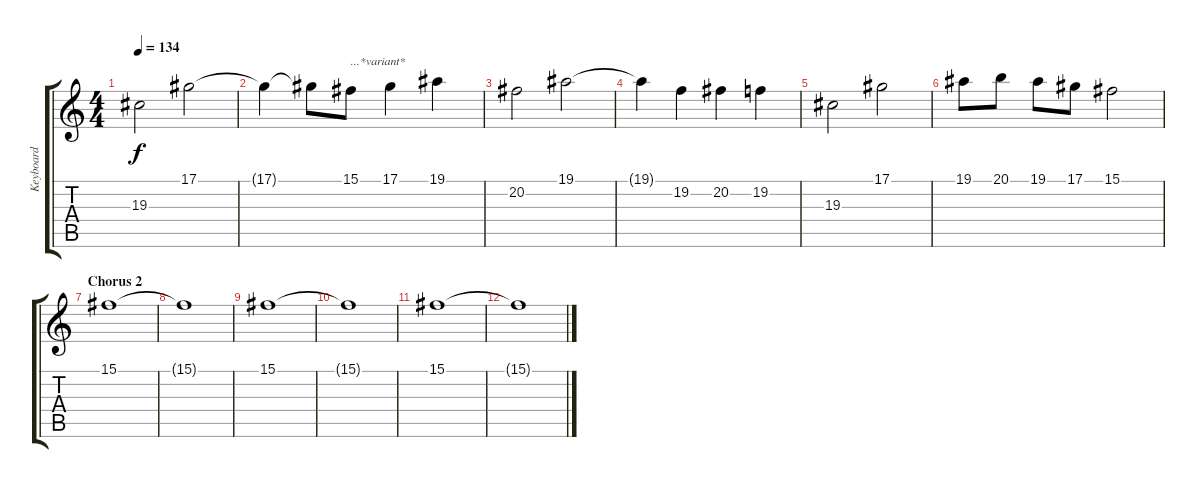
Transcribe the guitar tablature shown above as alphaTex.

\track ("Keyboard" "Keyboard") {instrument drawbarorgan}
\staff {score tabs}
\tuning (Eb4 Bb3 Gb3 Db3 Ab2 Eb2) {hide}
\ts (4 4)
\tempo 134
\clef g2
\ks c
19.3.2{dy f} 17.1.2 |
17.1{t}.4 17.1{t}.8 15.1.8{txt "...*variant*"} 17.1.4 19.1.4 |
20.2.2 19.1.2 |
19.1{t}.4 19.2.4 20.2.4 19.2.4 |
19.3.2 17.1.2 |
19.1.8 20.1.8 19.1.8 17.1.8 15.1.2 |
\section ("" "Chorus 2")
15.1.1 |
15.1{t}.1 |
15.1.1 |
15.1{t}.1 |
15.1.1 |
15.1{t}.1
